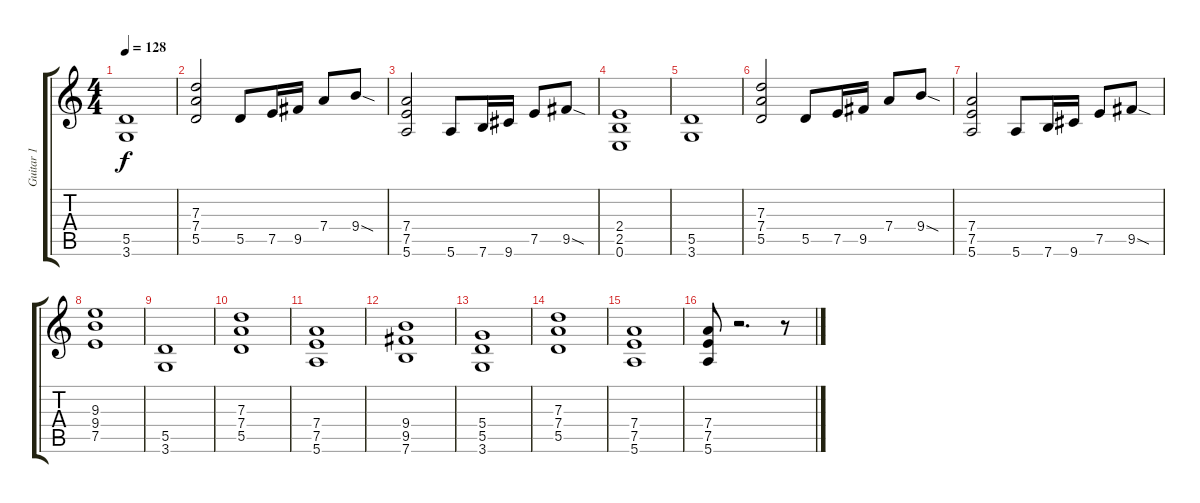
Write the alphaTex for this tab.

\track ("Guitar 1" "Guitar 1") {instrument distortionguitar}
\staff {score tabs}
\tuning (E4 B3 G3 D3 A2 E2) {hide}
\ts (4 4)
\tempo 128
\clef g2
\ks c
(5.5 3.6).1{dy f} |
(7.3 7.4 5.5).2 5.5.8 7.5.16 9.5.16 7.4.8 9.4{sod}.8 |
(7.4 7.5 5.6).2 5.6.8 7.6.16 9.6.16 7.5.8 9.5{sod}.8 |
(2.4 2.5 0.6).1 |
(5.5 3.6).1 |
(7.3 7.4 5.5).2 5.5.8 7.5.16 9.5.16 7.4.8 9.4{sod}.8 |
(7.4 7.5 5.6).2 5.6.8 7.6.16 9.6.16 7.5.8 9.5{sod}.8 |
(9.3 9.4 7.5).1 |
(5.5 3.6).1 |
(7.3 7.4 5.5).1 |
(7.4 7.5 5.6).1 |
(9.4 9.5 7.6).1 |
(5.4 5.5 3.6).1 |
(7.3 7.4 5.5).1 |
(7.4 7.5 5.6).1 |
(7.4 7.5 5.6).8 r.2{d} r.8
